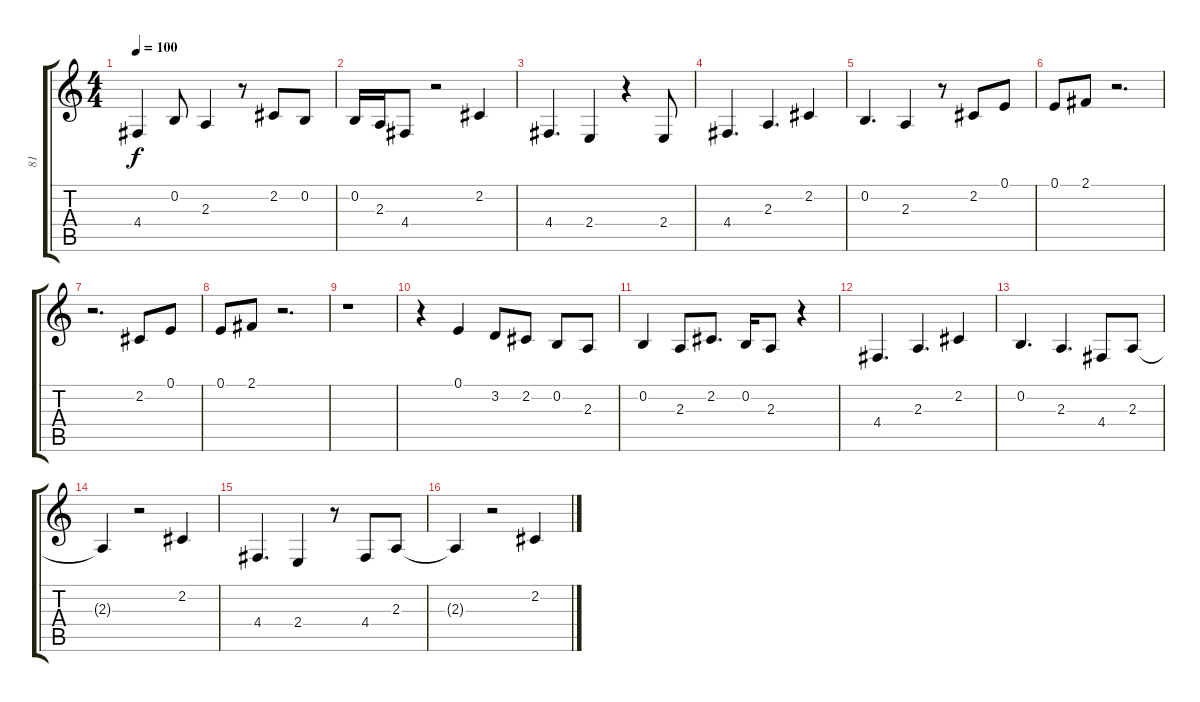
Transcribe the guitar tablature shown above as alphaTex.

\track ("81" "81") {instrument lead1square}
\staff {score tabs}
\tuning (E4 B3 G3 D3 A2 E2) {hide}
\ts (4 4)
\tempo 100
\clef g2
\ks c
4.4.4{dy f} 0.2.8 2.3.4 r.8 2.2.8 0.2.8 |
0.2.16 2.3.16 4.4.8 r.2 2.2.4 |
4.4.4{d} 2.4.4 r.4 2.4.8 |
4.4.4{d} 2.3.4{d} 2.2.4 |
0.2.4{d} 2.3.4 r.8 2.2.8 0.1.8 |
0.1.8 2.1.8 r.2{d} |
r.2{d} 2.2.8 0.1.8 |
0.1.8 2.1.8 r.2{d} |
r.1 |
r.4 0.1.4 3.2.8 2.2.8 0.2.8 2.3.8 |
0.2.4 2.3.8 2.2.8{d} 0.2.16 2.3.8 r.4 |
4.4.4{d} 2.3.4{d} 2.2.4 |
0.2.4{d} 2.3.4{d} 4.4.8 2.3.8 |
2.3{t}.4 r.2 2.2.4 |
4.4.4{d} 2.4.4 r.8 4.4.8 2.3.8 |
2.3{t}.4 r.2 2.2.4
